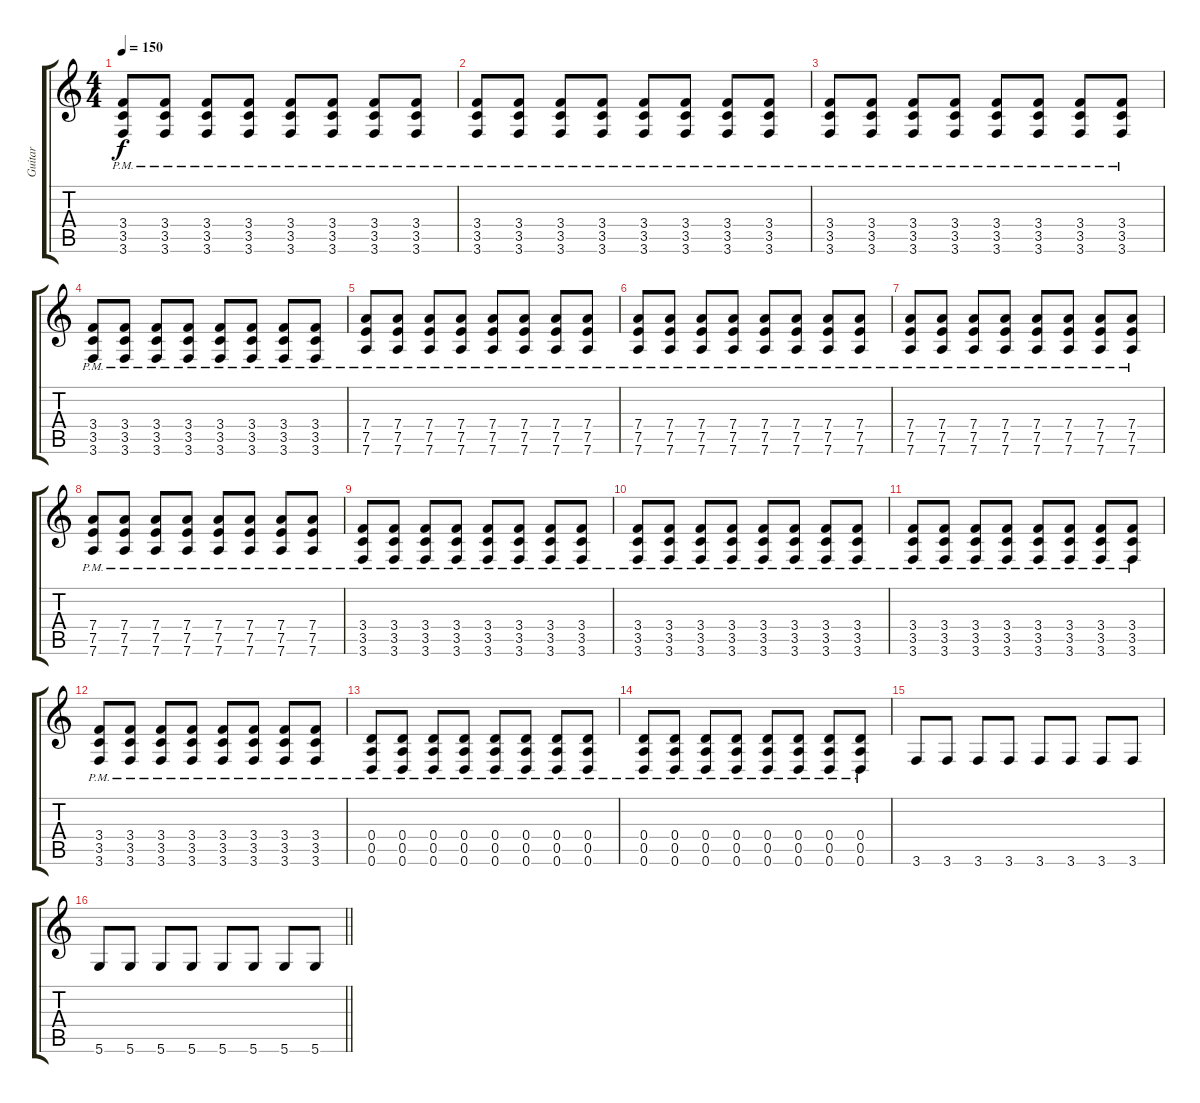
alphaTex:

\track ("Guitar" "Guitar") {instrument distortionguitar}
\staff {score tabs}
\tuning (E4 B3 G3 D3 A2 D2) {hide}
\ts (4 4)
\tempo 150
\clef g2
\ks c
(3.4{pm} 3.5{pm} 3.6{pm}).8{dy f} (3.4{pm} 3.5{pm} 3.6{pm}).8 (3.4{pm} 3.5{pm} 3.6{pm}).8 (3.4{pm} 3.5{pm} 3.6{pm}).8 (3.4{pm} 3.5{pm} 3.6{pm}).8 (3.4{pm} 3.5{pm} 3.6{pm}).8 (3.4{pm} 3.5{pm} 3.6{pm}).8 (3.4{pm} 3.5{pm} 3.6{pm}).8 |
(3.4{pm} 3.5{pm} 3.6{pm}).8 (3.4{pm} 3.5{pm} 3.6{pm}).8 (3.4{pm} 3.5{pm} 3.6{pm}).8 (3.4{pm} 3.5{pm} 3.6{pm}).8 (3.4{pm} 3.5{pm} 3.6{pm}).8 (3.4{pm} 3.5{pm} 3.6{pm}).8 (3.4{pm} 3.5{pm} 3.6{pm}).8 (3.4{pm} 3.5{pm} 3.6{pm}).8 |
(3.4{pm} 3.5{pm} 3.6{pm}).8 (3.4{pm} 3.5{pm} 3.6{pm}).8 (3.4{pm} 3.5{pm} 3.6{pm}).8 (3.4{pm} 3.5{pm} 3.6{pm}).8 (3.4{pm} 3.5{pm} 3.6{pm}).8 (3.4{pm} 3.5{pm} 3.6{pm}).8 (3.4{pm} 3.5{pm} 3.6{pm}).8 (3.4{pm} 3.5{pm} 3.6{pm}).8 |
(3.4{pm} 3.5{pm} 3.6{pm}).8 (3.4{pm} 3.5{pm} 3.6{pm}).8 (3.4{pm} 3.5{pm} 3.6{pm}).8 (3.4{pm} 3.5{pm} 3.6{pm}).8 (3.4{pm} 3.5{pm} 3.6{pm}).8 (3.4{pm} 3.5{pm} 3.6{pm}).8 (3.4{pm} 3.5{pm} 3.6{pm}).8 (3.4{pm} 3.5{pm} 3.6{pm}).8 |
(7.4{pm} 7.5{pm} 7.6{pm}).8 (7.4{pm} 7.5{pm} 7.6{pm}).8 (7.4{pm} 7.5{pm} 7.6{pm}).8 (7.4{pm} 7.5{pm} 7.6{pm}).8 (7.4{pm} 7.5{pm} 7.6{pm}).8 (7.4{pm} 7.5{pm} 7.6{pm}).8 (7.4{pm} 7.5{pm} 7.6{pm}).8 (7.4{pm} 7.5{pm} 7.6{pm}).8 |
(7.4{pm} 7.5{pm} 7.6{pm}).8 (7.4{pm} 7.5{pm} 7.6{pm}).8 (7.4{pm} 7.5{pm} 7.6{pm}).8 (7.4{pm} 7.5{pm} 7.6{pm}).8 (7.4{pm} 7.5{pm} 7.6{pm}).8 (7.4{pm} 7.5{pm} 7.6{pm}).8 (7.4{pm} 7.5{pm} 7.6{pm}).8 (7.4{pm} 7.5{pm} 7.6{pm}).8 |
(7.4{pm} 7.5{pm} 7.6{pm}).8 (7.4{pm} 7.5{pm} 7.6{pm}).8 (7.4{pm} 7.5{pm} 7.6{pm}).8 (7.4{pm} 7.5{pm} 7.6{pm}).8 (7.4{pm} 7.5{pm} 7.6{pm}).8 (7.4{pm} 7.5{pm} 7.6{pm}).8 (7.4{pm} 7.5{pm} 7.6{pm}).8 (7.4{pm} 7.5{pm} 7.6{pm}).8 |
(7.4{pm} 7.5{pm} 7.6{pm}).8 (7.4{pm} 7.5{pm} 7.6{pm}).8 (7.4{pm} 7.5{pm} 7.6{pm}).8 (7.4{pm} 7.5{pm} 7.6{pm}).8 (7.4{pm} 7.5{pm} 7.6{pm}).8 (7.4{pm} 7.5{pm} 7.6{pm}).8 (7.4{pm} 7.5{pm} 7.6{pm}).8 (7.4{pm} 7.5{pm} 7.6{pm}).8 |
(3.4{pm} 3.5{pm} 3.6{pm}).8 (3.4{pm} 3.5{pm} 3.6{pm}).8 (3.4{pm} 3.5{pm} 3.6{pm}).8 (3.4{pm} 3.5{pm} 3.6{pm}).8 (3.4{pm} 3.5{pm} 3.6{pm}).8 (3.4{pm} 3.5{pm} 3.6{pm}).8 (3.4{pm} 3.5{pm} 3.6{pm}).8 (3.4{pm} 3.5{pm} 3.6{pm}).8 |
(3.4{pm} 3.5{pm} 3.6{pm}).8 (3.4{pm} 3.5{pm} 3.6{pm}).8 (3.4{pm} 3.5{pm} 3.6{pm}).8 (3.4{pm} 3.5{pm} 3.6{pm}).8 (3.4{pm} 3.5{pm} 3.6{pm}).8 (3.4{pm} 3.5{pm} 3.6{pm}).8 (3.4{pm} 3.5{pm} 3.6{pm}).8 (3.4{pm} 3.5{pm} 3.6{pm}).8 |
(3.4{pm} 3.5{pm} 3.6{pm}).8 (3.4{pm} 3.5{pm} 3.6{pm}).8 (3.4{pm} 3.5{pm} 3.6{pm}).8 (3.4{pm} 3.5{pm} 3.6{pm}).8 (3.4{pm} 3.5{pm} 3.6{pm}).8 (3.4{pm} 3.5{pm} 3.6{pm}).8 (3.4{pm} 3.5{pm} 3.6{pm}).8 (3.4{pm} 3.5{pm} 3.6{pm}).8 |
(3.4{pm} 3.5{pm} 3.6{pm}).8 (3.4{pm} 3.5{pm} 3.6{pm}).8 (3.4{pm} 3.5{pm} 3.6{pm}).8 (3.4{pm} 3.5{pm} 3.6{pm}).8 (3.4{pm} 3.5{pm} 3.6{pm}).8 (3.4{pm} 3.5{pm} 3.6{pm}).8 (3.4{pm} 3.5{pm} 3.6{pm}).8 (3.4{pm} 3.5{pm} 3.6{pm}).8 |
(0.4{pm} 0.5{pm} 0.6{pm}).8 (0.4{pm} 0.5{pm} 0.6{pm}).8 (0.4{pm} 0.5{pm} 0.6{pm}).8 (0.4{pm} 0.5{pm} 0.6{pm}).8 (0.4{pm} 0.5{pm} 0.6{pm}).8 (0.4{pm} 0.5{pm} 0.6{pm}).8 (0.4{pm} 0.5{pm} 0.6{pm}).8 (0.4{pm} 0.5{pm} 0.6{pm}).8 |
(0.4{pm} 0.5{pm} 0.6{pm}).8 (0.4{pm} 0.5{pm} 0.6{pm}).8 (0.4{pm} 0.5{pm} 0.6{pm}).8 (0.4{pm} 0.5{pm} 0.6{pm}).8 (0.4{pm} 0.5{pm} 0.6{pm}).8 (0.4{pm} 0.5{pm} 0.6{pm}).8 (0.4{pm} 0.5{pm} 0.6{pm}).8 (0.4{pm} 0.5{pm} 0.6{pm}).8 |
3.6.8 3.6.8 3.6.8 3.6.8 3.6.8 3.6.8 3.6.8 3.6.8 |
\barLineRight lightlight
5.6.8 5.6.8 5.6.8 5.6.8 5.6.8 5.6.8 5.6.8 5.6.8
